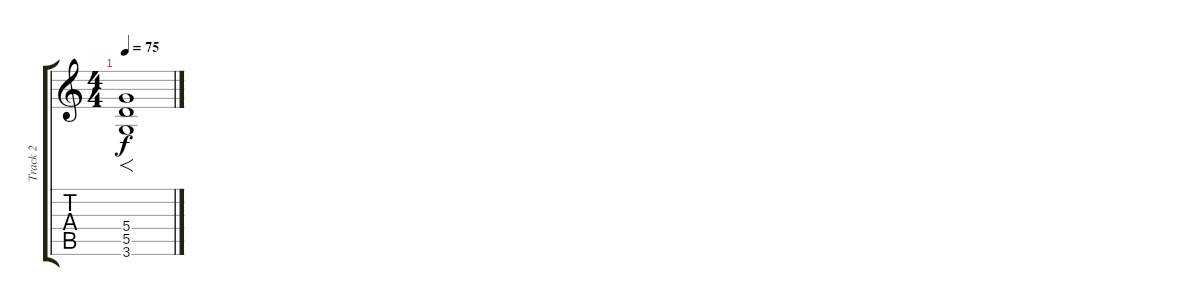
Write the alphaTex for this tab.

\track ("Track 2" "Track 2") {instrument distortionguitar}
\staff {score tabs}
\tuning (E4 B3 G3 D3 A2 E2) {hide}
\ts (4 4)
\tempo 75
\clef g2
\ks c
(5.4 5.5 3.6).1{f dy f instrument distortionguitar}
